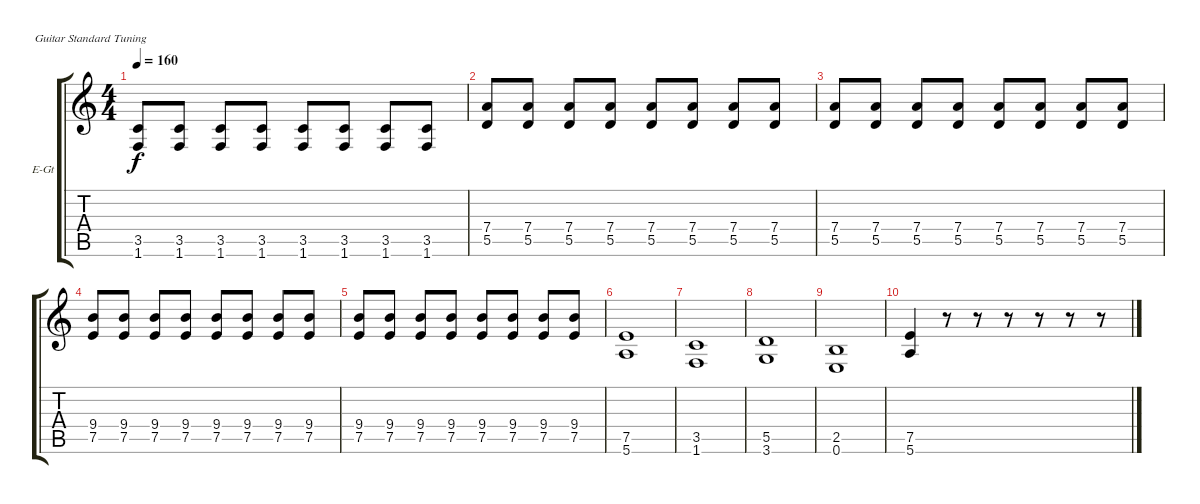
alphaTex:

\bracketExtendMode groupsimilarinstruments
\firstSystemTrackNameOrientation horizontal
\otherSystemsTrackNameOrientation horizontal
\track ("Ãèòàðà" "E-Gt") {instrument overdrivenguitar}
\staff {score tabs}
\tuning (E4 B3 G3 D3 A2 E2)
\ts (4 4)
\tempo 160
\clef g2
\ks c
(3.5 1.6).8{dy f} (3.5 1.6).8 (3.5 1.6).8 (3.5 1.6).8 (3.5 1.6).8 (3.5 1.6).8 (3.5 1.6).8 (3.5 1.6).8 |
(7.4 5.5).8 (7.4 5.5).8 (7.4 5.5).8 (7.4 5.5).8 (7.4 5.5).8 (7.4 5.5).8 (7.4 5.5).8 (7.4 5.5).8 |
(7.4 5.5).8 (7.4 5.5).8 (7.4 5.5).8 (7.4 5.5).8 (7.4 5.5).8 (7.4 5.5).8 (7.4 5.5).8 (7.4 5.5).8 |
(9.4 7.5).8 (9.4 7.5).8 (9.4 7.5).8 (9.4 7.5).8 (9.4 7.5).8 (9.4 7.5).8 (9.4 7.5).8 (9.4 7.5).8 |
(9.4 7.5).8 (9.4 7.5).8 (9.4 7.5).8 (9.4 7.5).8 (9.4 7.5).8 (9.4 7.5).8 (9.4 7.5).8 (9.4 7.5).8 |
(7.5 5.6).1 |
(3.5 1.6).1 |
(5.5 3.6).1 |
(2.5 0.6).1 |
(7.5 5.6).4 r.8 r.8 r.8 r.8 r.8 r.8
